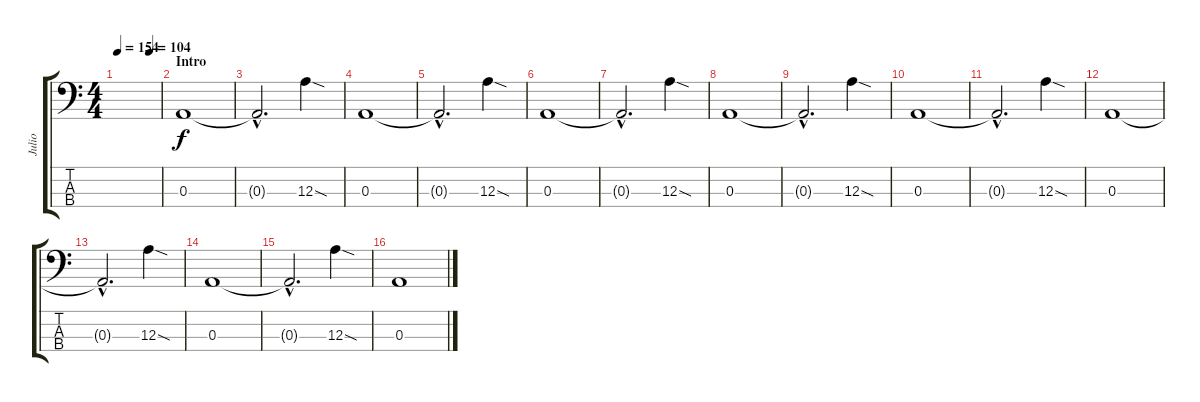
\track ("Julio" "Julio") {instrument electricbassfinger}
\staff {score tabs}
\tuning (G2 D2 A1 E1) {hide}
\ts (4 4)
\tempo 154
\tempo (104 0.75)
\tempo 154
\clef f4
\ks c
|
\section ("" "Intro")
0.3.1 |
0.3{hac t}.2{d} 12.3{sod}.4 |
0.3.1 |
0.3{hac t}.2{d} 12.3{sod}.4 |
0.3.1 |
0.3{hac t}.2{d} 12.3{sod}.4 |
0.3.1 |
0.3{hac t}.2{d} 12.3{sod}.4 |
0.3.1 |
0.3{hac t}.2{d} 12.3{sod}.4 |
0.3.1 |
0.3{hac t}.2{d} 12.3{sod}.4 |
0.3.1 |
0.3{hac t}.2{d} 12.3{sod}.4 |
0.3.1
